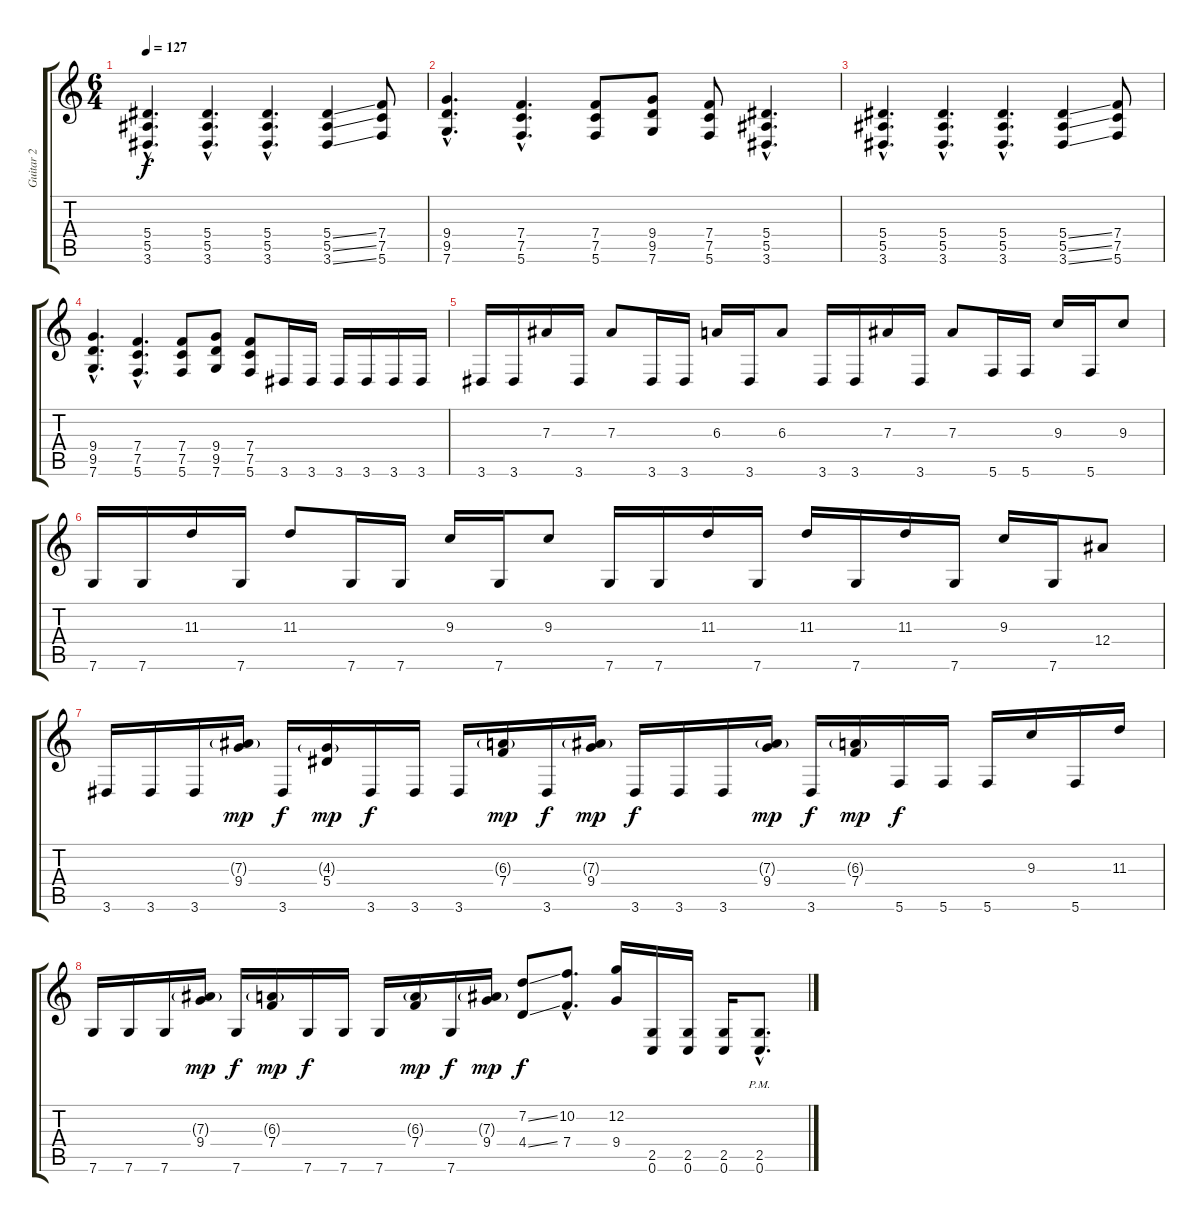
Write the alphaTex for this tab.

\track ("Guitar 2" "Guitar 2") {instrument distortionguitar}
\staff {score tabs}
\tuning (C4 G3 Eb3 Bb2 F2 C2) {hide}
\ts (6 4)
\section ("" "")
\tempo 127
\clef g2
\ks c
(5.4{hac} 5.5{hac} 3.6{hac}).4{d dy f} (5.4{hac} 5.5{hac} 3.6{hac}).4{d} (5.4{hac} 5.5{hac} 3.6{hac}).4{d} (5.4{ss} 5.5{ss} 3.6{ss}).4 (7.4 7.5 5.6).8 |
(9.4{hac} 9.5{hac} 7.6{hac}).4{d} (7.4{hac} 7.5{hac} 5.6{hac}).4{d} (7.4 7.5 5.6).8 (9.4 9.5 7.6).8 (7.4 7.5 5.6).8 (5.4{hac} 5.5{hac} 3.6{hac}).4{d} |
(5.4{hac} 5.5{hac} 3.6{hac}).4{d} (5.4{hac} 5.5{hac} 3.6{hac}).4{d} (5.4{hac} 5.5{hac} 3.6{hac}).4{d} (5.4{ss} 5.5{ss} 3.6{ss}).4 (7.4 7.5 5.6).8 |
(9.4{hac} 9.5{hac} 7.6{hac}).4{d} (7.4{hac} 7.5{hac} 5.6{hac}).4{d} (7.4 7.5 5.6).8 (9.4 9.5 7.6).8 (7.4 7.5 5.6).8 3.6.16 3.6.16 3.6.16 3.6.16 3.6.16 3.6.16 |
\section ("" "")
3.6.16 3.6.16 7.3.16 3.6.16 7.3.8 3.6.16 3.6.16 6.3.16 3.6.16 6.3.8 3.6.16 3.6.16 7.3.16 3.6.16 7.3.8 5.6.16 5.6.16 9.3.16 5.6.16 9.3.8 |
7.6.16 7.6.16 11.3.16 7.6.16 11.3.8 7.6.16 7.6.16 9.3.16 7.6.16 9.3.8 7.6.16 7.6.16 11.3.16 7.6.16 11.3.16 7.6.16 11.3.16 7.6.16 9.3.16 7.6.16 12.4.8 |
\section ("" "")
3.6.16 3.6.16 3.6.16 (7.3{g} 9.4).16{dy mp} 3.6.16{dy f} (4.3{g} 5.4).16{dy mp} 3.6.16{dy f} 3.6.16 3.6.16 (6.3{g} 7.4).16{dy mp} 3.6.16{dy f} (7.3{g} 9.4).16{dy mp} 3.6.16{dy f} 3.6.16 3.6.16 (7.3{g} 9.4).16{dy mp} 3.6.16{dy f} (6.3{g} 7.4).16{dy mp} 5.6.16{dy f} 5.6.16 5.6.16 9.3.16 5.6.16 11.3.16 |
7.6.16 7.6.16 7.6.16 (7.3{g} 9.4).16{dy mp} 7.6.16{dy f} (6.3{g} 7.4).16{dy mp} 7.6.16{dy f} 7.6.16 7.6.16 (6.3{g} 7.4).16{dy mp} 7.6.16{dy f} (7.3{g} 9.4).16{dy mp} (7.2{ss} 4.4{ss}).8{dy f} (10.2{hac} 7.4{hac}).8{d} (12.2 9.4).16 (2.5 0.6).16 (2.5 0.6).16 (2.5 0.6).16 (2.5{hac pm} 0.6{hac pm}).8{d}
